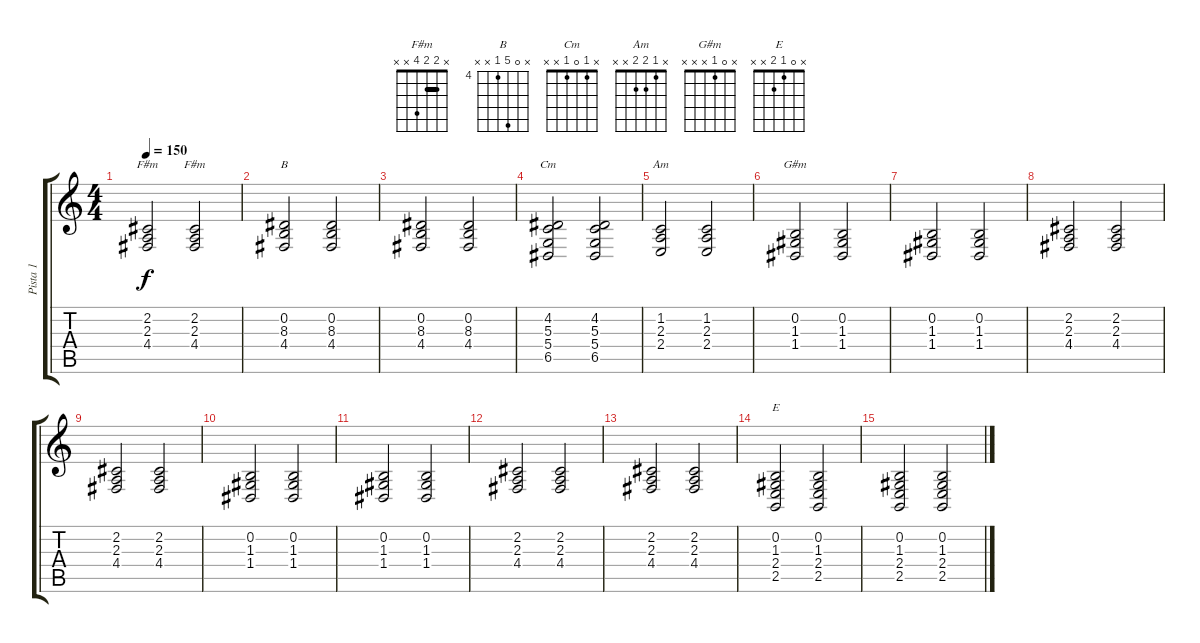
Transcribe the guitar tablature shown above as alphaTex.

\track ("Pista 1" "Pista 1") {instrument acousticgrandpiano}
\staff {score tabs}
\tuning (E4 B3 G3 D3 A2 E2) {hide}
\chord ("F#m" x 0 1 x x x)
\chord ("F#m" x 2 2 4 x x) {barre 2}
\chord ("B" x 0 8 4 x x) {firstfret 4}
\chord ("Cm" x 1 0 1 x x)
\chord ("Am" x 1 2 2 x x)
\chord ("G#m" x 0 1 x x x)
\chord ("E" x 0 1 2 x x)
\ts (4 4)
\tempo 150
\clef g2
\ks c
(2.2 2.3 4.4).2{ch "F#m" dy f} (2.2 2.3 4.4).2{ch "F#m"} |
(0.2 8.3 4.4).2{ch "B"} (0.2 8.3 4.4).2 |
(0.2 8.3 4.4).2 (0.2 8.3 4.4).2 |
(4.2 5.3 5.4 6.5).2{ch "Cm"} (4.2 5.3 5.4 6.5).2 |
(1.2 2.3 2.4).2{ch "Am"} (1.2 2.3 2.4).2 |
(0.2 1.3 1.4).2{ch "G#m"} (0.2 1.3 1.4).2 |
(0.2 1.3 1.4).2 (0.2 1.3 1.4).2 |
(2.2 2.3 4.4).2 (2.2 2.3 4.4).2 |
(2.2 2.3 4.4).2 (2.2 2.3 4.4).2 |
(0.2 1.3 1.4).2 (0.2 1.3 1.4).2 |
(0.2 1.3 1.4).2 (0.2 1.3 1.4).2 |
(2.2 2.3 4.4).2 (2.2 2.3 4.4).2 |
(2.2 2.3 4.4).2 (2.2 2.3 4.4).2 |
(0.2 1.3 2.4 2.5).2{ch "E"} (0.2 1.3 2.4 2.5).2 |
(0.2 1.3 2.4 2.5).2 (0.2 1.3 2.4 2.5).2
